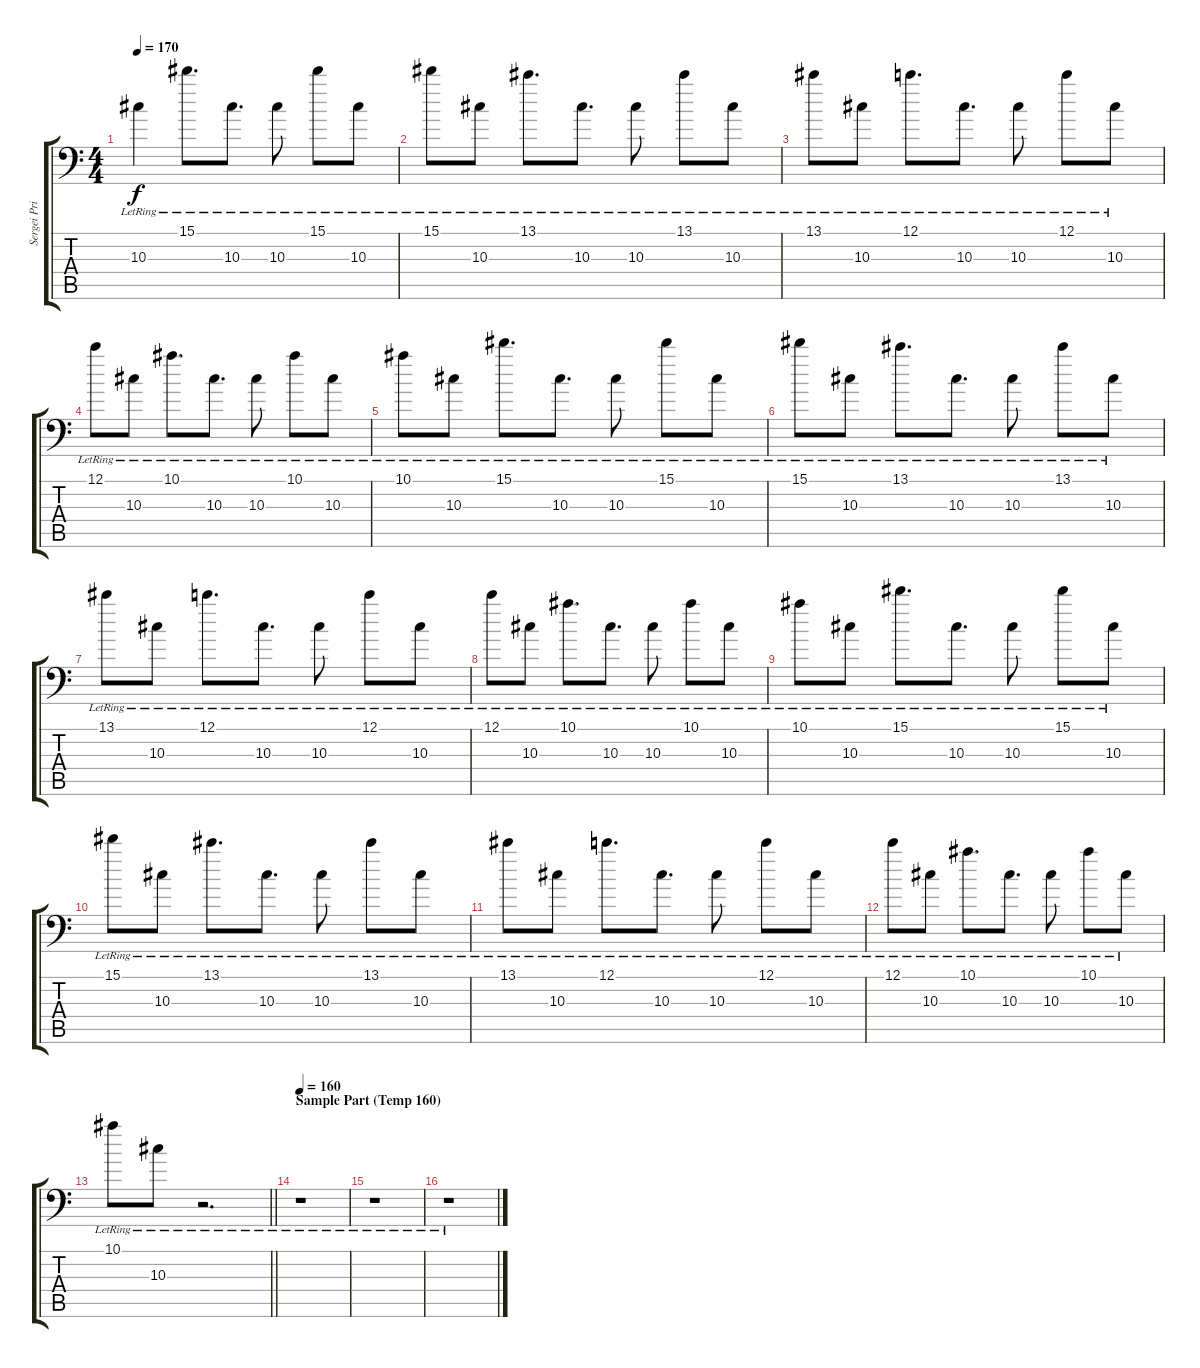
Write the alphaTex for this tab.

\track ("Sergei Primal Delay" "Sergei Pri") {instrument distortionguitar}
\staff {score tabs}
\tuning (C4 G3 Eb3 Bb2 F2 Bb1) {hide}
\ts (4 4)
\tempo 170
\clef f4
\ks c
10.3{lr}.4{dy f} 15.1{lr}.8{d} 10.3{lr}.8{d} 10.3{lr}.8 15.1{lr}.8 10.3{lr}.8 |
15.1{lr}.8 10.3{lr}.8 13.1{lr}.8{d} 10.3{lr}.8{d} 10.3{lr}.8 13.1{lr}.8 10.3{lr}.8 |
13.1{lr}.8 10.3{lr}.8 12.1{lr}.8{d} 10.3{lr}.8{d} 10.3{lr}.8 12.1{lr}.8 10.3{lr}.8 |
12.1{lr}.8 10.3{lr}.8 10.1{lr}.8{d} 10.3{lr}.8{d} 10.3{lr}.8 10.1{lr}.8 10.3{lr}.8 |
10.1{lr}.8 10.3{lr}.8 15.1{lr}.8{d} 10.3{lr}.8{d} 10.3{lr}.8 15.1{lr}.8 10.3{lr}.8 |
15.1{lr}.8 10.3{lr}.8 13.1{lr}.8{d} 10.3{lr}.8{d} 10.3{lr}.8 13.1{lr}.8 10.3{lr}.8 |
13.1{lr}.8 10.3{lr}.8 12.1{lr}.8{d} 10.3{lr}.8{d} 10.3{lr}.8 12.1{lr}.8 10.3{lr}.8 |
12.1{lr}.8 10.3{lr}.8 10.1{lr}.8{d} 10.3{lr}.8{d} 10.3{lr}.8 10.1{lr}.8 10.3{lr}.8 |
10.1{lr}.8 10.3{lr}.8 15.1{lr}.8{d} 10.3{lr}.8{d} 10.3{lr}.8 15.1{lr}.8 10.3{lr}.8 |
15.1{lr}.8 10.3{lr}.8 13.1{lr}.8{d} 10.3{lr}.8{d} 10.3{lr}.8 13.1{lr}.8 10.3{lr}.8 |
13.1{lr}.8 10.3{lr}.8 12.1{lr}.8{d} 10.3{lr}.8{d} 10.3{lr}.8 12.1{lr}.8 10.3{lr}.8 |
12.1{lr}.8 10.3{lr}.8 10.1{lr}.8{d} 10.3{lr}.8{d} 10.3{lr}.8 10.1{lr}.8 10.3{lr}.8 |
\barLineRight lightlight
10.1{lr}.8 10.3{lr}.8 r.2{d} |
\section ("" "Sample Part (Temp 160)")
\tempo 160
r.1 |
r.1 |
r.1
